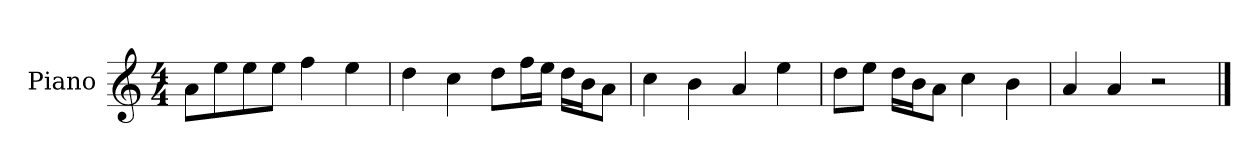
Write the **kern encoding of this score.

**kern
*part1
*staff1
*I"Piano
*I'P-no
*clefG2
*k[]
*M4/4
*MM90
=1
8a\L
8ee\
8ee\
8ee\J
4ff\
4ee\
=2
4dd\
4cc\
8dd\L
16ff\L
16ee\JJ
16dd\LL
16b\J
8a\J
=3
4cc\
4b\
4a/
4ee\
=4
8dd\L
8ee\J
16dd\LL
16b\J
8a\J
4cc\
4b\
=5
4a/
4a/
2r
==
*-
